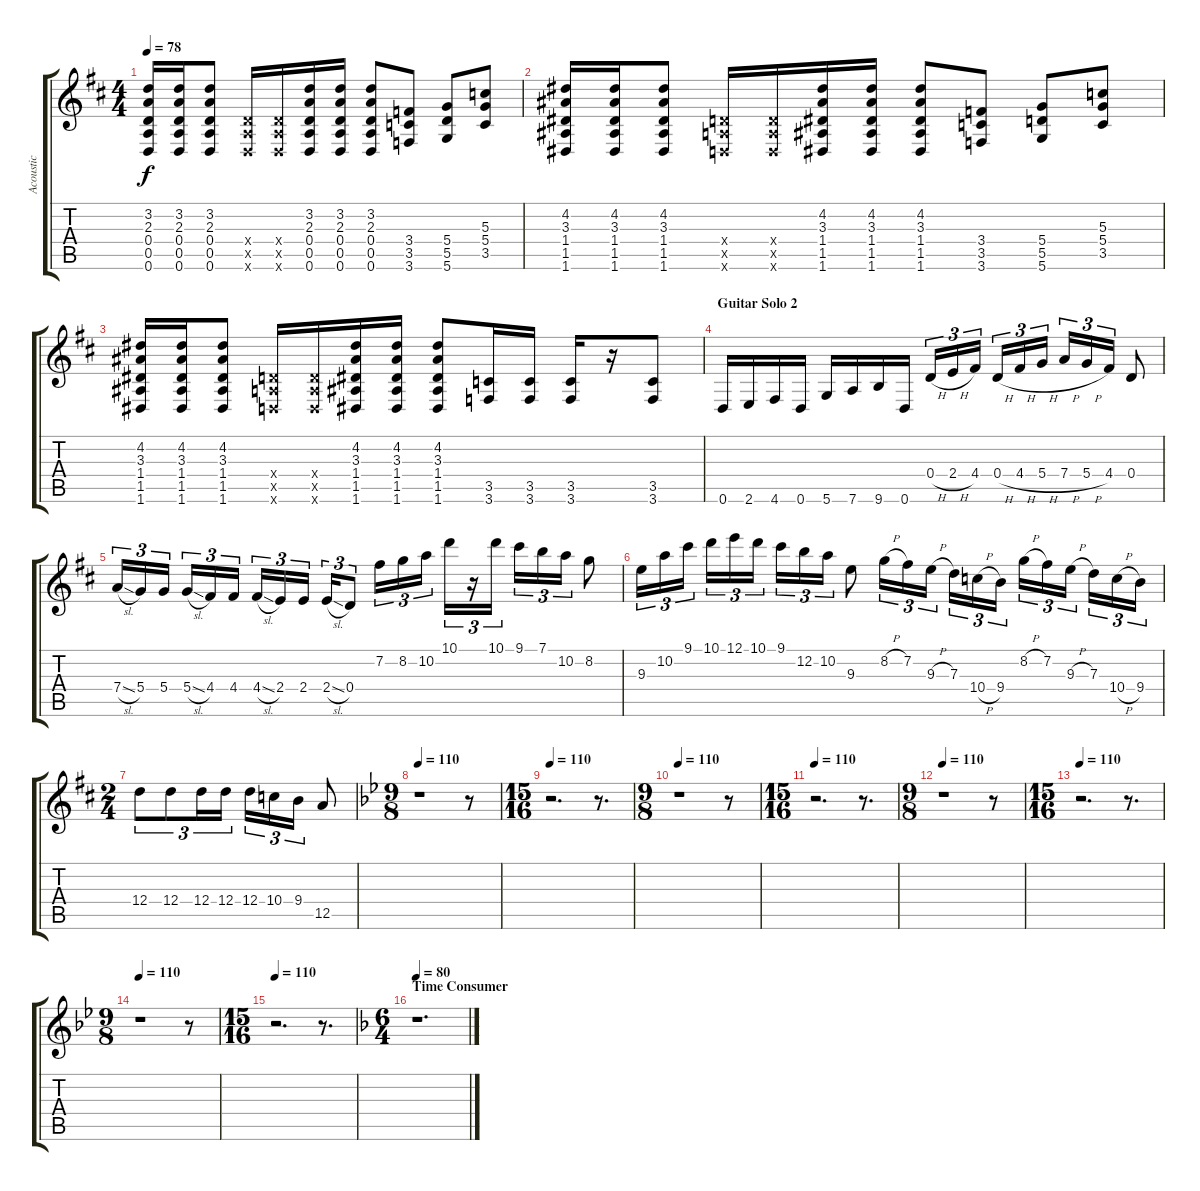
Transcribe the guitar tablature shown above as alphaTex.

\track ("Acoustic" "Acoustic") {instrument acousticguitarsteel}
\staff {score tabs}
\tuning (E4 B3 G3 D3 A2 D2) {hide}
\ts (4 4)
\tempo 78
\clef g2
\ks d
(3.2 2.3 0.4 0.5 0.6).16{dy f} (3.2 2.3 0.4 0.5 0.6).16 (3.2 2.3 0.4 0.5 0.6).8 (0.4{x} 0.5{x} 0.6{x}).16 (0.4{x} 0.5{x} 0.6{x}).16 (3.2 2.3 0.4 0.5 0.6).16 (3.2 2.3 0.4 0.5 0.6).16 (3.2 2.3 0.4 0.5 0.6).8 (3.4 3.5 3.6).8 (5.4 5.5 5.6).8 (5.3 5.4 3.5).8 |
(4.2 3.3 1.4 1.5 1.6).16 (4.2 3.3 1.4 1.5 1.6).16 (4.2 3.3 1.4 1.5 1.6).8 (0.4{x} 0.5{x} 0.6{x}).16 (0.4{x} 0.5{x} 0.6{x}).16 (4.2 3.3 1.4 1.5 1.6).16 (4.2 3.3 1.4 1.5 1.6).16 (4.2 3.3 1.4 1.5 1.6).8 (3.4 3.5 3.6).8 (5.4 5.5 5.6).8 (5.3 5.4 3.5).8 |
(4.2 3.3 1.4 1.5 1.6).16 (4.2 3.3 1.4 1.5 1.6).16 (4.2 3.3 1.4 1.5 1.6).8 (0.4{x} 0.5{x} 0.6{x}).16 (0.4{x} 0.5{x} 0.6{x}).16 (4.2 3.3 1.4 1.5 1.6).16 (4.2 3.3 1.4 1.5 1.6).16 (4.2 3.3 1.4 1.5 1.6).8 (3.5 3.6).16 (3.5 3.6).16 (3.5 3.6).16 r.16 (3.5 3.6).8 |
\section ("" "Guitar Solo 2")
0.6.16 2.6.16 4.6.16 0.6.16 5.6.16 7.6.16 9.6.16 0.6.16 0.4{h}.16{tu (3 2)} 2.4{h}.16{tu (3 2)} 4.4.16{tu (3 2)} 0.4{h}.16{tu (3 2)} 4.4{h}.16{tu (3 2)} 5.4{h}.16{tu (3 2)} 7.4{h}.16{tu (3 2)} 5.4{h}.16{tu (3 2)} 4.4.16{tu (3 2)} 0.4.8 |
7.4{sl}.16{tu (3 2)} 5.4.16{tu (3 2)} 5.4.16{tu (3 2)} 5.4{sl}.16{tu (3 2)} 4.4.16{tu (3 2)} 4.4.16{tu (3 2)} 4.4{sl}.16{tu (3 2)} 2.4.16{tu (3 2)} 2.4.16{tu (3 2)} 2.4{sl}.16{tu (3 2)} 0.4.8{tu (3 2)} 7.2.16{tu (3 2)} 8.2.16{tu (3 2)} 10.2.16{tu (3 2)} 10.1.16{tu (3 2)} r.16{tu (3 2)} 10.1.16{tu (3 2)} 9.1.16{tu (3 2)} 7.1.16{tu (3 2)} 10.2.16{tu (3 2)} 8.2.8 |
9.3.16{tu (3 2)} 10.2.16{tu (3 2)} 9.1.16{tu (3 2)} 10.1.16{tu (3 2)} 12.1.16{tu (3 2)} 10.1.16{tu (3 2)} 9.1.16{tu (3 2)} 12.2.16{tu (3 2)} 10.2.16{tu (3 2)} 9.3.8 8.2{h}.16{tu (3 2)} 7.2.16{tu (3 2)} 9.3{h}.16{tu (3 2)} 7.3.16{tu (3 2)} 10.4{h}.16{tu (3 2)} 9.4.16{tu (3 2)} 8.2{h}.16{tu (3 2)} 7.2.16{tu (3 2)} 9.3{h}.16{tu (3 2)} 7.3.16{tu (3 2)} 10.4{h}.16{tu (3 2)} 9.4.16{tu (3 2)} |
\ts (2 4)
12.4.8{tu (3 2)} 12.4.8{tu (3 2)} 12.4.16{tu (3 2)} 12.4.16{tu (3 2)} 12.4.16{tu (3 2)} 10.4.16{tu (3 2)} 9.4.16{tu (3 2)} 12.5.8 |
\ts (9 8)
\tempo 110
\ks bb
r.1 r.8 |
\ts (15 16)
\tempo 110
r.2{d} r.8{d} |
\ts (9 8)
\tempo 110
r.1 r.8 |
\ts (15 16)
\tempo 110
r.2{d} r.8{d} |
\ts (9 8)
\tempo 110
r.1 r.8 |
\ts (15 16)
\tempo 110
r.2{d} r.8{d} |
\ts (9 8)
\tempo 110
r.1 r.8 |
\ts (15 16)
\tempo 110
r.2{d} r.8{d} |
\ts (6 4)
\section ("" "Time Consumer")
\tempo 80
\ks f
r.1{d}
